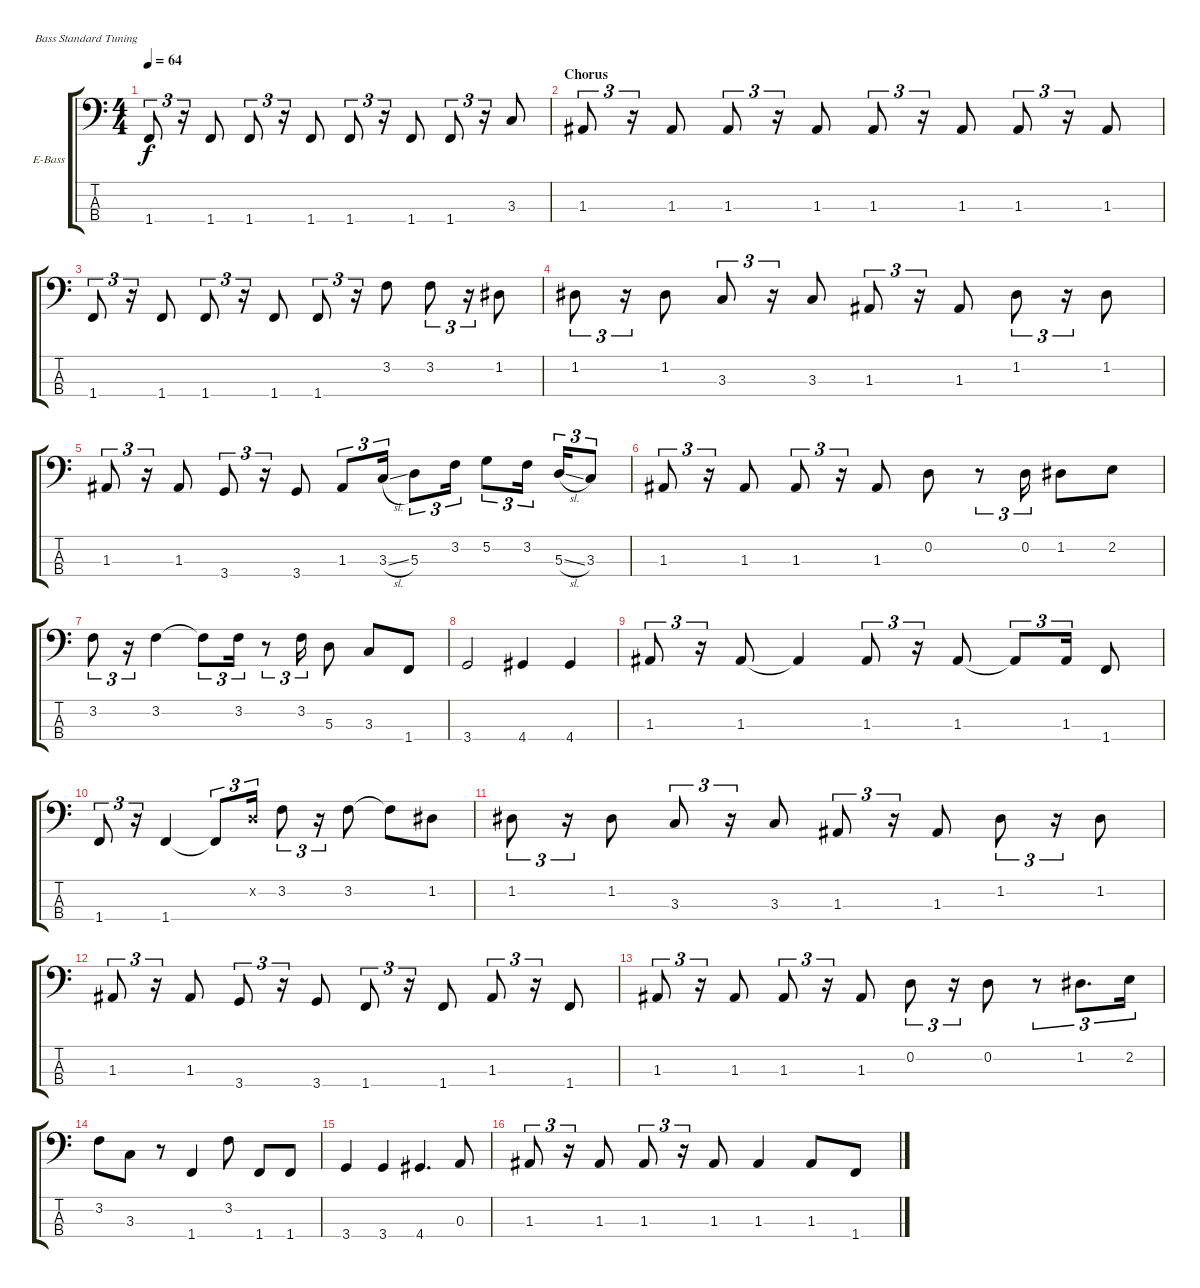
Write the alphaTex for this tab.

\bracketExtendMode groupsimilarinstruments
\firstSystemTrackNameOrientation horizontal
\otherSystemsTrackNameOrientation horizontal
\track ("Bass" "E-Bass") {instrument electricbassfinger}
\staff {score tabs}
\tuning (G2 D2 A1 E1)
\ts (4 4)
\tempo 64
\clef f4
\ks c
1.4.8{tu (3 2) dy f} r.16{tu (3 2)} 1.4.8 1.4.8{tu (3 2)} r.16{tu (3 2)} 1.4.8 1.4.8{tu (3 2)} r.16{tu (3 2)} 1.4.8 1.4.8{tu (3 2)} r.16{tu (3 2)} 3.3.8 |
\section ("" "Chorus")
1.3.8{tu (3 2)} r.16{tu (3 2)} 1.3.8 1.3.8{tu (3 2)} r.16{tu (3 2)} 1.3.8 1.3.8{tu (3 2)} r.16{tu (3 2)} 1.3.8 1.3.8{tu (3 2)} r.16{tu (3 2)} 1.3.8 |
1.4.8{tu (3 2)} r.16{tu (3 2)} 1.4.8 1.4.8{tu (3 2)} r.16{tu (3 2)} 1.4.8 1.4.8{tu (3 2)} r.16{tu (3 2)} 3.2.8 3.2.8{tu (3 2)} r.16{tu (3 2)} 1.2.8 |
1.2.8{tu (3 2)} r.16{tu (3 2)} 1.2.8 3.3.8{tu (3 2)} r.16{tu (3 2)} 3.3.8 1.3.8{tu (3 2)} r.16{tu (3 2)} 1.3.8 1.2.8{tu (3 2)} r.16{tu (3 2)} 1.2.8 |
1.3.8{tu (3 2)} r.16{tu (3 2)} 1.3.8 3.4.8{tu (3 2)} r.16{tu (3 2)} 3.4.8 1.3.8{tu (3 2)} 3.3{sl}.16{tu (3 2)} 5.3.8{tu (3 2)} 3.2.16{tu (3 2)} 5.2.8{tu (3 2)} 3.2.16{tu (3 2)} 5.3{sl}.16{tu (3 2)} 3.3.8{tu (3 2)} |
1.3.8{tu (3 2)} r.16{tu (3 2)} 1.3.8 1.3.8{tu (3 2)} r.16{tu (3 2)} 1.3.8 0.2.8 r.8{tu (3 2)} 0.2.16{tu (3 2)} 1.2.8 2.2.8 |
3.2.8{tu (3 2)} r.16{tu (3 2)} 3.2.4 3.2{t}.8{tu (3 2)} 3.2.16{tu (3 2)} r.8{tu (3 2)} 3.2.16{tu (3 2)} 5.3.8 3.3.8 1.4.8 |
3.4.2 4.4.4 4.4.4 |
1.3.8{tu (3 2)} r.16{tu (3 2)} 1.3.8 1.3{t}.4 1.3.8{tu (3 2)} r.16{tu (3 2)} 1.3.8 1.3{t}.8{tu (3 2)} 1.3.16{tu (3 2)} 1.4.8 |
1.4.8{tu (3 2)} r.16{tu (3 2)} 1.4.4 1.4{t}.8{tu (3 2)} 0.2{x}.16{tu (3 2)} 3.2.8{tu (3 2)} r.16{tu (3 2)} 3.2.8 3.2{t}.8 1.2.8 |
1.2.8{tu (3 2)} r.16{tu (3 2)} 1.2.8 3.3.8{tu (3 2)} r.16{tu (3 2)} 3.3.8 1.3.8{tu (3 2)} r.16{tu (3 2)} 1.3.8 1.2.8{tu (3 2)} r.16{tu (3 2)} 1.2.8 |
1.3.8{tu (3 2)} r.16{tu (3 2)} 1.3.8 3.4.8{tu (3 2)} r.16{tu (3 2)} 3.4.8 1.4.8{tu (3 2)} r.16{tu (3 2)} 1.4.8 1.3.8{tu (3 2)} r.16{tu (3 2)} 1.4.8 |
1.3.8{tu (3 2)} r.16{tu (3 2)} 1.3.8 1.3.8{tu (3 2)} r.16{tu (3 2)} 1.3.8 0.2.8{tu (3 2)} r.16{tu (3 2)} 0.2.8 r.8{tu (3 2)} 1.2.8{d tu (3 2)} 2.2.16{tu (3 2)} |
3.2.8 3.3.8 r.8 1.4.4 3.2.8 1.4.8 1.4.8 |
3.4.4 3.4.4 4.4.4{d} 0.3.8 |
1.3.8{tu (3 2)} r.16{tu (3 2)} 1.3.8 1.3.8{tu (3 2)} r.16{tu (3 2)} 1.3.8 1.3.4 1.3.8 1.4.8
